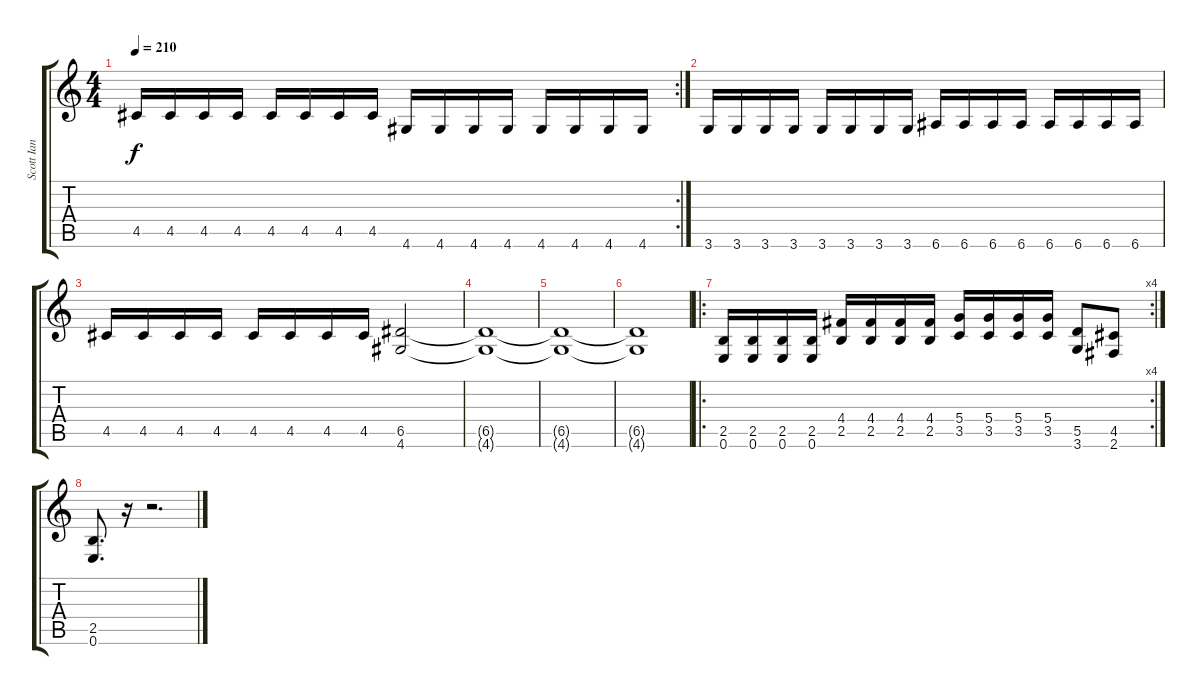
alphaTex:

\track ("Scott Ian" "Scott Ian") {instrument distortionguitar}
\staff {score tabs}
\tuning (E4 B3 G3 D3 A2 E2) {hide}
\rc 2
\ts (4 4)
\tempo 210
\clef g2
\ks c
4.5.16{dy f} 4.5.16 4.5.16 4.5.16 4.5.16 4.5.16 4.5.16 4.5.16 4.6.16 4.6.16 4.6.16 4.6.16 4.6.16 4.6.16 4.6.16 4.6.16 |
3.6.16 3.6.16 3.6.16 3.6.16 3.6.16 3.6.16 3.6.16 3.6.16 6.6.16 6.6.16 6.6.16 6.6.16 6.6.16 6.6.16 6.6.16 6.6.16 |
4.5.16 4.5.16 4.5.16 4.5.16 4.5.16 4.5.16 4.5.16 4.5.16 (6.5 4.6).2 |
(6.5{t} 4.6{t}).1 |
(6.5{t} 4.6{t}).1 |
(6.5{t} 4.6{t}).1 |
\ro
\rc 4
(2.5 0.6).16 (2.5 0.6).16 (2.5 0.6).16 (2.5 0.6).16 (4.4 2.5).16 (4.4 2.5).16 (4.4 2.5).16 (4.4 2.5).16 (5.4 3.5).16 (5.4 3.5).16 (5.4 3.5).16 (5.4 3.5).16 (5.5 3.6).8 (4.5 2.6).8 |
(2.5 0.6).8{d} r.16 r.2{d}
